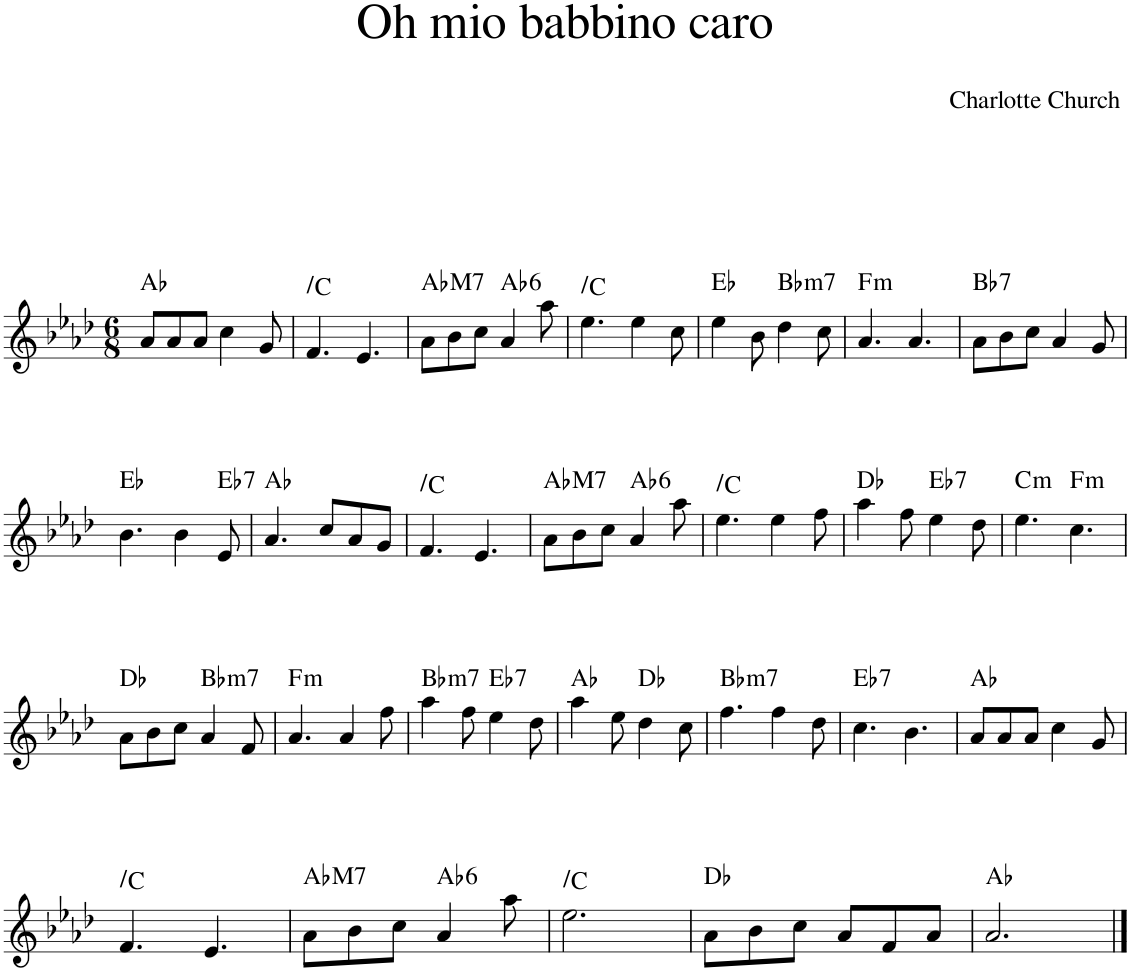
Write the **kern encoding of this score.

**kern	**harte
*part1	*part1
*staff1	*
*I"Piano	*
*I'Pno.	*
*clefG2	*
*k[b-e-a-d-]	*
*M6/8	*
=1	=1
8a-/L	Ab:maj
8a-/	.
8a-/J	.
4cc\	.
8g/	.
=2	=2
!	!LO:H:kt=N.C.
4.f/	N
4.e-/	.
=3	=3
!	!LO:H:kt=M7
8a-\L	Ab:maj7
8b-\	.
8cc\J	.
!	!LO:H:kt=6
4a-/	Ab:maj6
8aa-\	.
=4	=4
!	!LO:H:kt=N.C.
4.ee-\	N
4ee-\	.
8cc\	.
=5	=5
4ee-\	Eb:maj
8b-\	.
!	!LO:H:kt=m7
4dd-\	Bb:min7
8cc\	.
=6	=6
!	!LO:H:kt=m
4.a-/	F:min
4.a-/	.
=7	=7
!	!LO:H:kt=7
8a-\L	Bb:7
8b-\	.
8cc\J	.
4a-/	.
8g/	.
!!LO:LB:g=z
=8	=8
4.b-\	Eb:maj
4b-\	.
!	!LO:H:kt=7
8e-/	Eb:7
=9	=9
4.a-/	Ab:maj
8cc/L	.
8a-/	.
8g/J	.
=10	=10
!	!LO:H:kt=N.C.
4.f/	N
4.e-/	.
=11	=11
!	!LO:H:kt=M7
8a-\L	Ab:maj7
8b-\	.
8cc\J	.
!	!LO:H:kt=6
4a-/	Ab:maj6
8aa-\	.
=12	=12
!	!LO:H:kt=N.C.
4.ee-\	N
4ee-\	.
8ff\	.
=13	=13
4aa-\	Db:maj
8ff\	.
!	!LO:H:kt=7
4ee-\	Eb:7
8dd-\	.
=14	=14
!	!LO:H:kt=m
4.ee-\	C:min
!	!LO:H:kt=m
4.cc\	F:min
!!LO:LB:g=z
=15	=15
8a-\L	Db:maj
8b-\	.
8cc\J	.
!	!LO:H:kt=m7
4a-/	Bb:min7
8f/	.
=16	=16
!	!LO:H:kt=m
4.a-/	F:min
4a-/	.
8ff\	.
=17	=17
!	!LO:H:kt=m7
4aa-\	Bb:min7
8ff\	.
!	!LO:H:kt=7
4ee-\	Eb:7
8dd-\	.
=18	=18
4aa-\	Ab:maj
8ee-\	.
4dd-\	Db:maj
8cc\	.
=19	=19
!	!LO:H:kt=m7
4.ff\	Bb:min7
4ff\	.
8dd-\	.
=20	=20
!	!LO:H:kt=7
4.cc\	Eb:7
4.b-\	.
=21	=21
8a-/L	Ab:maj
8a-/	.
8a-/J	.
4cc\	.
8g/	.
!!LO:LB:g=z
=22	=22
!	!LO:H:kt=N.C.
4.f/	N
4.e-/	.
=23	=23
!	!LO:H:kt=M7
8a-\L	Ab:maj7
8b-\	.
8cc\J	.
!	!LO:H:kt=6
4a-/	Ab:maj6
8aa-\	.
=24	=24
!	!LO:H:kt=N.C.
2.ee-\	N
=25	=25
8a-\L	Db:maj
8b-\	.
8cc\J	.
8a-/L	.
8f/	.
8a-/J	.
=26	=26
2.a-/	Ab:maj
==	==
*-	*-
